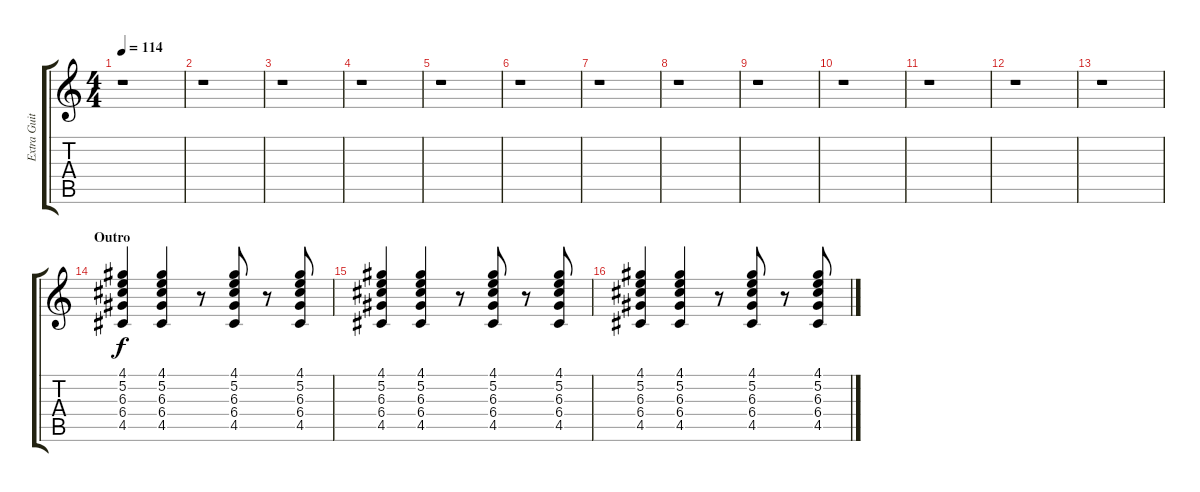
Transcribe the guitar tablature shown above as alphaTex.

\track ("Extra Guitar 2" "Extra Guit") {instrument distortionguitar}
\staff {score tabs}
\tuning (E4 B3 G3 D3 A2 E2) {hide}
\ts (4 4)
\tempo 114
\clef g2
\ks c
r.1{dy f} |
r.1 |
r.1 |
r.1 |
r.1 |
r.1 |
r.1 |
r.1 |
r.1 |
r.1 |
r.1 |
r.1 |
r.1 |
\section ("" "Outro")
(4.1 5.2 6.3 6.4 4.5).4{volume 6 instrument distortionguitar} (4.1 5.2 6.3 6.4 4.5).4 r.8 (4.1 5.2 6.3 6.4 4.5).8 r.8 (4.1 5.2 6.3 6.4 4.5).8 |
(4.1 5.2 6.3 6.4 4.5).4 (4.1 5.2 6.3 6.4 4.5).4 r.8 (4.1 5.2 6.3 6.4 4.5).8 r.8 (4.1 5.2 6.3 6.4 4.5).8 |
(4.1 5.2 6.3 6.4 4.5).4 (4.1 5.2 6.3 6.4 4.5).4 r.8 (4.1 5.2 6.3 6.4 4.5).8 r.8 (4.1 5.2 6.3 6.4 4.5).8
